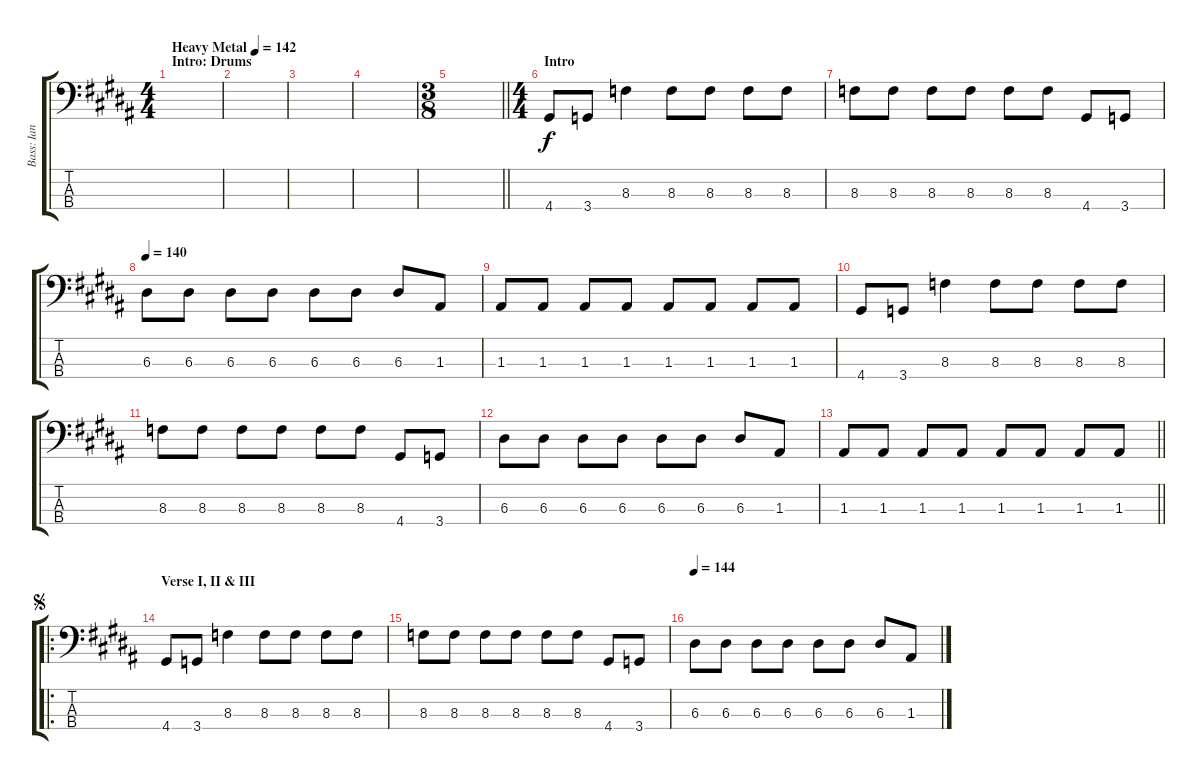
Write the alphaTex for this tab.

\track ("Bass: Ian" "Bass: Ian") {instrument electricbassfinger}
\staff {score tabs}
\tuning (G2 D2 A1 E1) {hide}
\ts (4 4)
\section ("" "Intro: Drums")
\tempo (142 "Heavy Metal")
\tempo 139
\tempo (142 "Heavy Metal")
\clef f4
\ks b
|
|
|
|
\ts (3 8)
\barLineRight lightlight
|
\ts (4 4)
\section ("" "Intro")
4.4.8 3.4.8 8.3.4 8.3.8 8.3.8 8.3.8 8.3.8 |
8.3.8 8.3.8 8.3.8 8.3.8 8.3.8 8.3.8 4.4.8 3.4.8 |
\tempo 140
6.3.8 6.3.8 6.3.8 6.3.8 6.3.8 6.3.8 6.3.8 1.3.8 |
1.3.8 1.3.8 1.3.8 1.3.8 1.3.8 1.3.8 1.3.8 1.3.8 |
4.4.8 3.4.8 8.3.4 8.3.8 8.3.8 8.3.8 8.3.8 |
8.3.8 8.3.8 8.3.8 8.3.8 8.3.8 8.3.8 4.4.8 3.4.8 |
6.3.8 6.3.8 6.3.8 6.3.8 6.3.8 6.3.8 6.3.8 1.3.8 |
\barLineRight lightlight
1.3.8 1.3.8 1.3.8 1.3.8 1.3.8 1.3.8 1.3.8 1.3.8 |
\ro
\section ("" "Verse I, II & III")
\jump segno
4.4.8 3.4.8 8.3.4 8.3.8 8.3.8 8.3.8 8.3.8 |
8.3.8 8.3.8 8.3.8 8.3.8 8.3.8 8.3.8 4.4.8 3.4.8 |
\tempo 144
6.3.8 6.3.8 6.3.8 6.3.8 6.3.8 6.3.8 6.3.8 1.3.8
